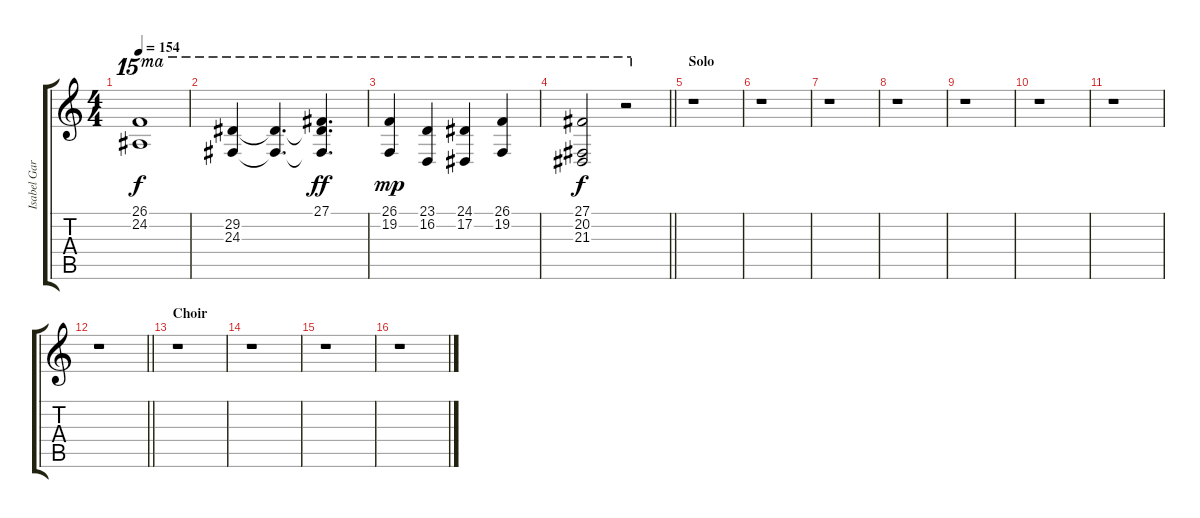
\track ("Isabel García - Keyboard" "Isabel Gar") {instrument stringensemble1}
\staff {score tabs}
\tuning (Eb4 Bb3 Gb3 Db3 Ab2 Eb2) {hide}
\ts (4 4)
\tempo 154
\clef g2
\ks c
(26.1 24.2).1{ot 15ma dy f} |
(29.2 24.3).4{ot 15ma} (29.2{t} 24.3{t}).4{d ot 15ma} (27.1 29.2{t} 24.3{t}).4{d ot 15ma dy ff} |
(26.1 19.2).4{ot 15ma dy mp} (23.1 16.2).4{ot 15ma} (24.1 17.2).4{ot 15ma} (26.1 19.2).4{ot 15ma} |
\barLineRight lightlight
(27.1 20.2 21.3).2{ot 15ma dy f} r.2{ot 15ma} |
\section ("" "Solo")
r.1 |
r.1 |
r.1 |
r.1 |
r.1 |
r.1 |
r.1 |
\barLineRight lightlight
r.1 |
\section ("" "Choir")
r.1 |
r.1 |
r.1 |
r.1
